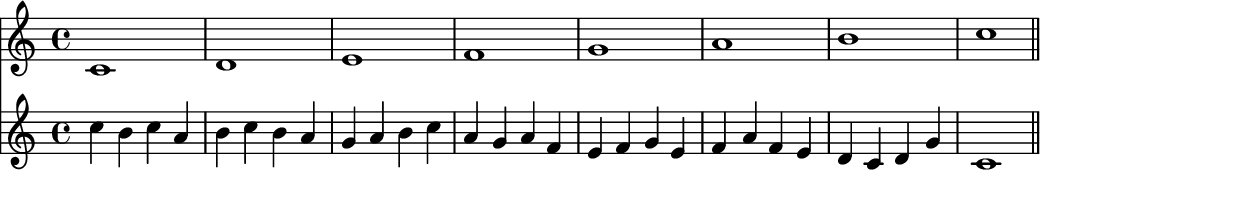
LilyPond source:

%% Generated by lilypond-book
%% Options: [indent=0\mm,line-width=512\pt]
\include "lilypond-book-preamble.ly"


% ****************************************************************
% Start cut-&-pastable-section
% ****************************************************************



\paper {
  indent = 0\mm
  line-width = 512\pt
  % offset the left padding, also add 1mm as lilypond creates cropped
  % images with a little space on the right
  line-width = #(- line-width (* mm  3.000000) (* mm 1))
}

\layout {
  
}





% ****************************************************************
% ly snippet:
% ****************************************************************
\sourcefileline 125
<< 
\new Staff {
\relative c' {
c1 d e f g a b c \bar "||"
}}
\new Staff { 
\relative c'' {
c4 b c a b c b a g a b c a g a f e f g e f a f e d c d g c,1
}}>>




% ****************************************************************
% end ly snippet
% ****************************************************************
